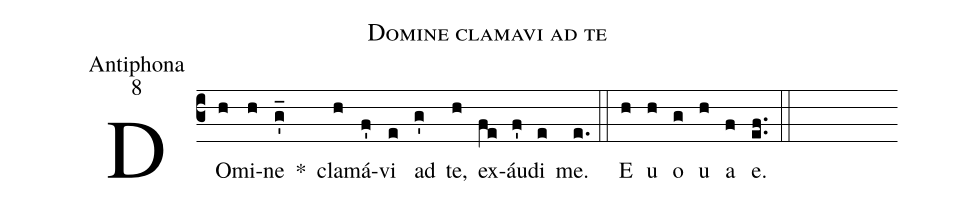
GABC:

name:Domine clamavi ad te;
office-part:Antiphona;
mode:8;
%%
(c3) DO(h)mi(h)ne(g'_) *() cla(h)má(f')vi(e) ad(g') te,(h) ex(fe)áu(f')di(e) me.(e.) (::) E(h) u(h) o(g) u(h) a(f) e.(e.f.) (::)
